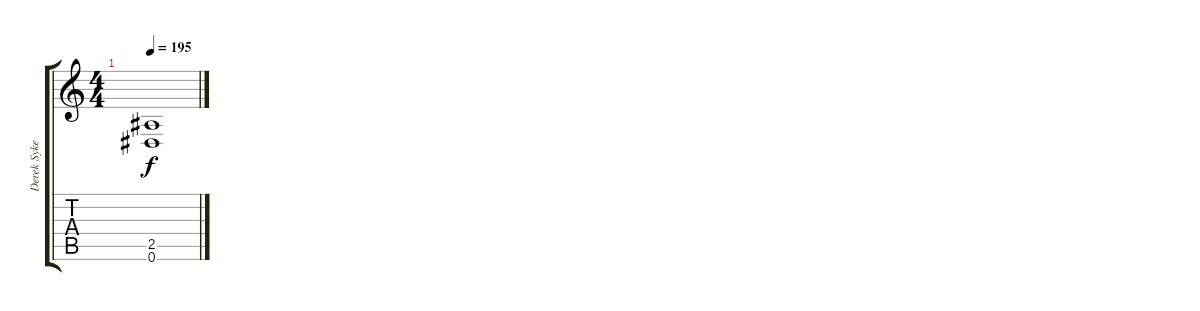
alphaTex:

\track ("Derek Sykes" "Derek Syke") {instrument distortionguitar}
\staff {score tabs}
\tuning (Eb4 Bb3 Gb3 Db3 Ab2 Eb2) {hide}
\ts (4 4)
\tempo 195
\clef g2
\ks c
(2.5{t} 0.6{t}).1{dy f}
